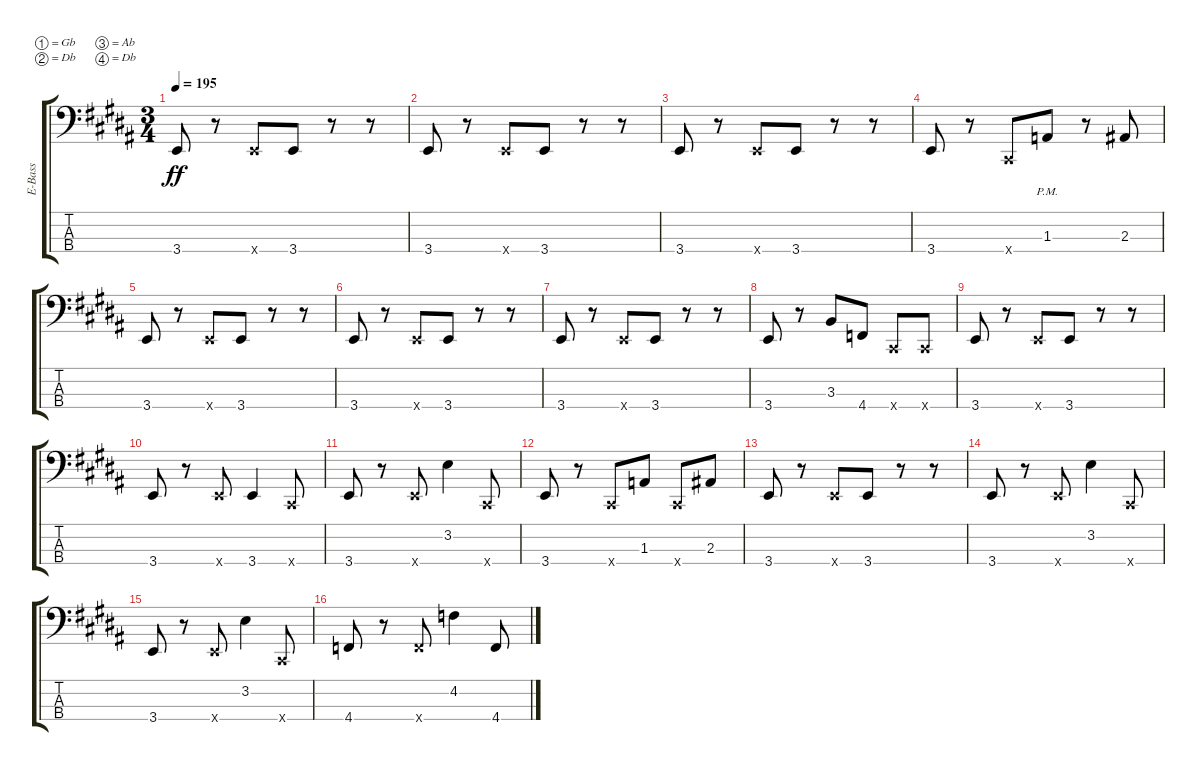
\bracketExtendMode groupsimilarinstruments
\otherSystemsTrackNameOrientation horizontal
\track ("Electric Bass" "E-Bass") {instrument electricbassfinger}
\staff {score tabs}
\tuning (Gb2 Db2 Ab1 Db1)
\ts (3 4)
\tempo 195
\clef f4
\ks b
3.4{acc forcenatural}.8{dy ff instrument electricbassfinger beam Up} r.8{beam Up} 3.4{x acc forcenatural}.8{beam Up} 3.4{acc forcenatural}.8{beam Up} r.8{beam Up} r.8{beam Up} |
3.4{acc forcenatural}.8{beam Up} r.8{beam Up} 3.4{x acc forcenatural}.8{beam Up} 3.4{acc forcenatural}.8{beam Up} r.8{beam Up} r.8{beam Up} |
3.4{acc forcenatural}.8{beam Up} r.8{beam Up} 3.4{x acc forcenatural}.8{beam Up} 3.4{acc forcenatural}.8{beam Up} r.8{beam Up} r.8{beam Up} |
3.4{acc forcenatural}.8{beam Up} r.8{beam Up} 0.4{x acc forcenatural}.8{beam Up} 1.3{pm acc b}.8{beam Up} r.8{beam Up} 2.3{acc forcenatural}.8{beam Up} |
3.4{acc forcenatural}.8{beam Up} r.8{beam Up} 3.4{x acc forcenatural}.8{beam Up} 3.4{acc forcenatural}.8{beam Up} r.8{beam Up} r.8{beam Up} |
3.4{acc forcenatural}.8{beam Up} r.8{beam Up} 3.4{x acc forcenatural}.8{beam Up} 3.4{acc forcenatural}.8{beam Up} r.8{beam Up} r.8{beam Up} |
3.4{acc forcenatural}.8{beam Up} r.8{beam Up} 3.4{x acc forcenatural}.8{beam Up} 3.4{acc forcenatural}.8{beam Up} r.8{beam Up} r.8{beam Up} |
3.4{acc forcenatural}.8{beam Up} r.8{beam Up} 3.3{acc forcenatural}.8{beam Up} 4.4{acc b}.8{beam Up} 0.4{x acc forcenatural}.8{beam Up} 0.4{x acc forcenatural}.8{beam Up} |
3.4{acc forcenatural}.8{beam Up} r.8{beam Up} 3.4{x acc forcenatural}.8{beam Up} 3.4{acc forcenatural}.8{beam Up} r.8{beam Up} r.8{beam Up} |
3.4{acc forcenatural}.8{beam Up} r.8{beam Up} 3.4{x acc forcenatural}.8{beam Up} 3.4{acc forcenatural}.4{beam Up} 0.4{x acc forcenatural}.8{beam Up} |
3.4{acc forcenatural}.8{beam Up} r.8{beam Up} 3.4{x acc forcenatural}.8{beam Up} 3.2{acc forcenatural}.4{beam Down} 0.4{x acc forcenatural}.8{beam Up} |
3.4{acc forcenatural}.8{beam Up} r.8{beam Up} 0.4{x acc forcenatural}.8{beam Up} 1.3{acc b}.8{beam Up} 0.4{x acc forcenatural}.8{beam Up} 2.3{acc forcenatural}.8{beam Up} |
3.4{acc forcenatural}.8{beam Up} r.8{beam Up} 3.4{x acc forcenatural}.8{beam Up} 3.4{acc forcenatural}.8{beam Up} r.8{beam Up} r.8{beam Up} |
3.4{acc forcenatural}.8{beam Up} r.8{beam Up} 3.4{x acc forcenatural}.8{beam Up} 3.2{acc forcenatural}.4{beam Down} 0.4{x acc forcenatural}.8{beam Up} |
3.4{acc forcenatural}.8{beam Up} r.8{beam Up} 3.4{x acc forcenatural}.8{beam Up} 3.2{acc forcenatural}.4{beam Down} 0.4{x acc forcenatural}.8{beam Up} |
4.4{acc b}.8{beam Up} r.8{beam Up} 4.4{x acc b}.8{beam Up} 4.2{acc b}.4{beam Down} 4.4{acc b}.8{beam Up}
